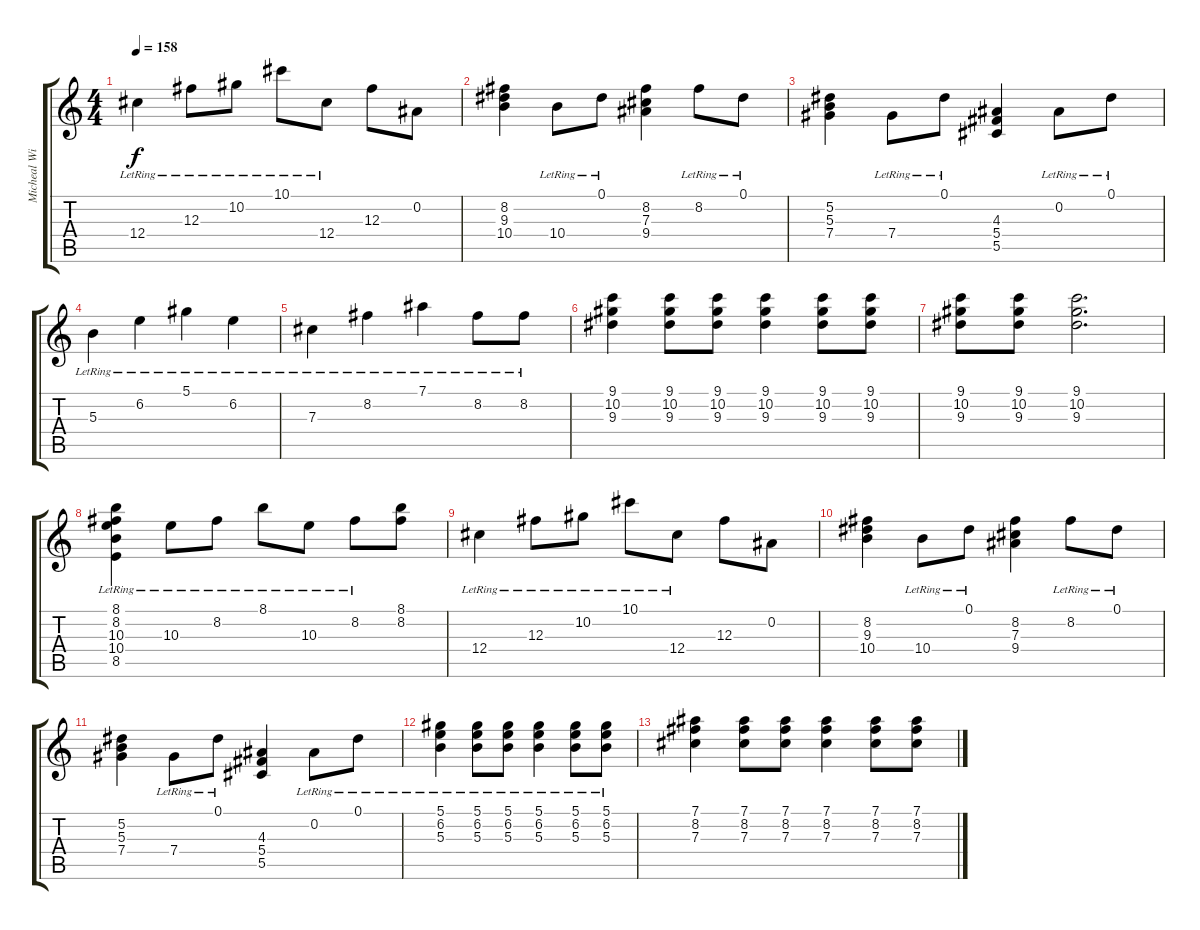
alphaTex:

\track ("Micheal Wilton" "Micheal Wi") {instrument distortionguitar}
\staff {score tabs}
\tuning (Eb4 Bb3 Gb3 Db3 Ab2 Eb2) {hide}
\ts (4 4)
\tempo 158
\clef g2
\ks c
12.4{lr}.4{dy f} 12.3{lr}.8 10.2{lr}.8 10.1{lr}.8 12.4{lr}.8 12.3.8 0.2.8 |
(8.2 9.3 10.4).4 10.4{lr}.8 0.1{lr}.8 (8.2 7.3 9.4).4 8.2{lr}.8 0.1{lr}.8 |
(5.2 5.3 7.4).4 7.4{lr}.8 0.1{lr}.8 (4.3 5.4 5.5).4 0.2{lr}.8 0.1{lr}.8 |
5.3{lr}.4 6.2{lr}.4 5.1{lr}.4 6.2{lr}.4 |
7.3{lr}.4 8.2{lr}.4 7.1{lr}.4 8.2{lr}.8 8.2{lr}.8 |
(9.1 10.2 9.3).4 (9.1 10.2 9.3).8 (9.1 10.2 9.3).8 (9.1 10.2 9.3).4 (9.1 10.2 9.3).8 (9.1 10.2 9.3).8 |
(9.1 10.2 9.3).8 (9.1 10.2 9.3).8 (9.1 10.2 9.3).2{d} |
(8.1{lr} 8.2{lr} 10.3{lr} 10.4{lr} 8.5{lr}).4 10.3{lr}.8 8.2{lr}.8 8.1{lr}.8 10.3{lr}.8 8.2{lr}.8 (8.1 8.2).8 |
12.4{lr}.4 12.3{lr}.8 10.2{lr}.8 10.1{lr}.8 12.4{lr}.8 12.3.8 0.2.8 |
(8.2 9.3 10.4).4 10.4{lr}.8 0.1{lr}.8 (8.2 7.3 9.4).4 8.2{lr}.8 0.1{lr}.8 |
(5.2 5.3 7.4).4 7.4{lr}.8 0.1{lr}.8 (4.3 5.4 5.5).4 0.2{lr}.8 0.1{lr}.8 |
(5.1 6.2 5.3{lr}).4 (5.1 6.2 5.3{lr}).8 (5.1 6.2 5.3{lr}).8 (5.1 6.2 5.3{lr}).4 (5.1 6.2 5.3{lr}).8 (5.1 6.2 5.3{lr}).8 |
(7.1 8.2 7.3).4 (7.1 8.2 7.3).8 (7.1 8.2 7.3).8 (7.1 8.2 7.3).4 (7.1 8.2 7.3).8 (7.1 8.2 7.3).8
